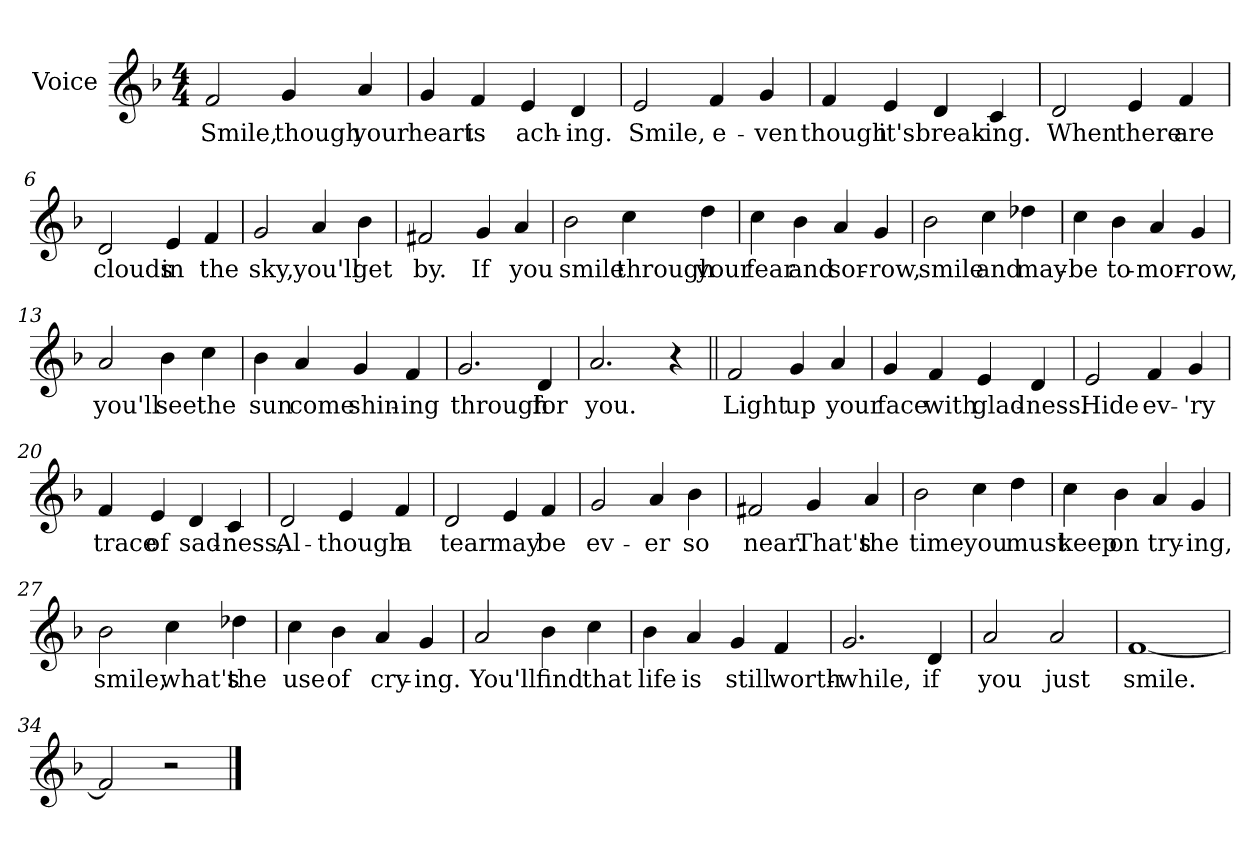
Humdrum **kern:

**kern	**text
*part1	*part1
*staff1	*staff1
*I"Voice	*
*I'V	*
*clefG2	*
*k[b-]	*
*F:	*
*M4/4	*
=1	=1
2f/	Smile,
4g/	though
4a/	your
=2	=2
4g/	heart
4f/	is
4e/	ach-
4d/	ing.
=3	=3
2e/	Smile,
4f/	e-
4g/	-ven
=4	=4
4f/	though
4e/	it's
4d/	break-
4c/	ing.
!!LO:LB:g=z
=5	=5
2d/	When
4e/	there
4f/	are
=6	=6
2d/	clouds
4e/	in
4f/	the
=7	=7
2g/	sky,
4a/	you'll
4b-\	get
=8	=8
2f#X/	by.
4g/	If
4a/	you
!!LO:LB:g=z
=9	=9
2b-\	smile
4cc\	through
4dd\	your
=10	=10
4cc\	fear
4b-\	and
4a/	sor-
4g/	-row,
=11	=11
2b-\	smile
4cc\	and
4dd-X\	may-
=12	=12
4cc\	-be
4b-\	to-
4a/	-mor-
4g/	row,
!!LO:LB:g=z
=13	=13
2a/	you'll
4b-\	see
4cc\	the
=14	=14
4b-\	sun
4a/	come
4g/	shin-
4f/	ing
=15	=15
2.g/	through
4d/	for
=16	=16
2.a/	you.
4r	.
!!LO:LB:g=z
=17||	=17||
2f/	Light
4g/	up
4a/	your
=18	=18
4g/	face
4f/	with
4e/	glad-
4d/	-ness.
=19	=19
2e/	Hide
4f/	ev-
4g/	-'ry
=20	=20
4f/	trace
4e/	of
4d/	sad-
4c/	ness,
!!LO:LB:g=z
=21	=21
2d/	Al-
4e/	-though
4f/	a
=22	=22
2d/	tear
4e/	may
4f/	be
=23	=23
2g/	ev-
4a/	-er
4b-\	so
=24	=24
2f#X/	near.
4g/	That's
4a/	the
!!LO:LB:g=z
=25	=25
2b-\	time
4cc\	you
4dd\	must
=26	=26
4cc\	keep
4b-\	on
4a/	try-
4g/	-ing,
=27	=27
2b-\	smile,
4cc\	what's
4dd-X\	the
=28	=28
4cc\	use
4b-\	of
4a/	cry-
4g/	-ing.
!!LO:LB:g=z
=29	=29
2a/	You'll
4b-\	find
4cc\	that
=30	=30
4b-\	life
4a/	is
4g/	still
4f/	worth-
=31	=31
2.g/	-while,
4d/	if
=32	=32
2a/	you
2a/	just
=33	=33
[1f	smile.
=34	=34
2f/]	.
2r	.
==	==
*-	*-
